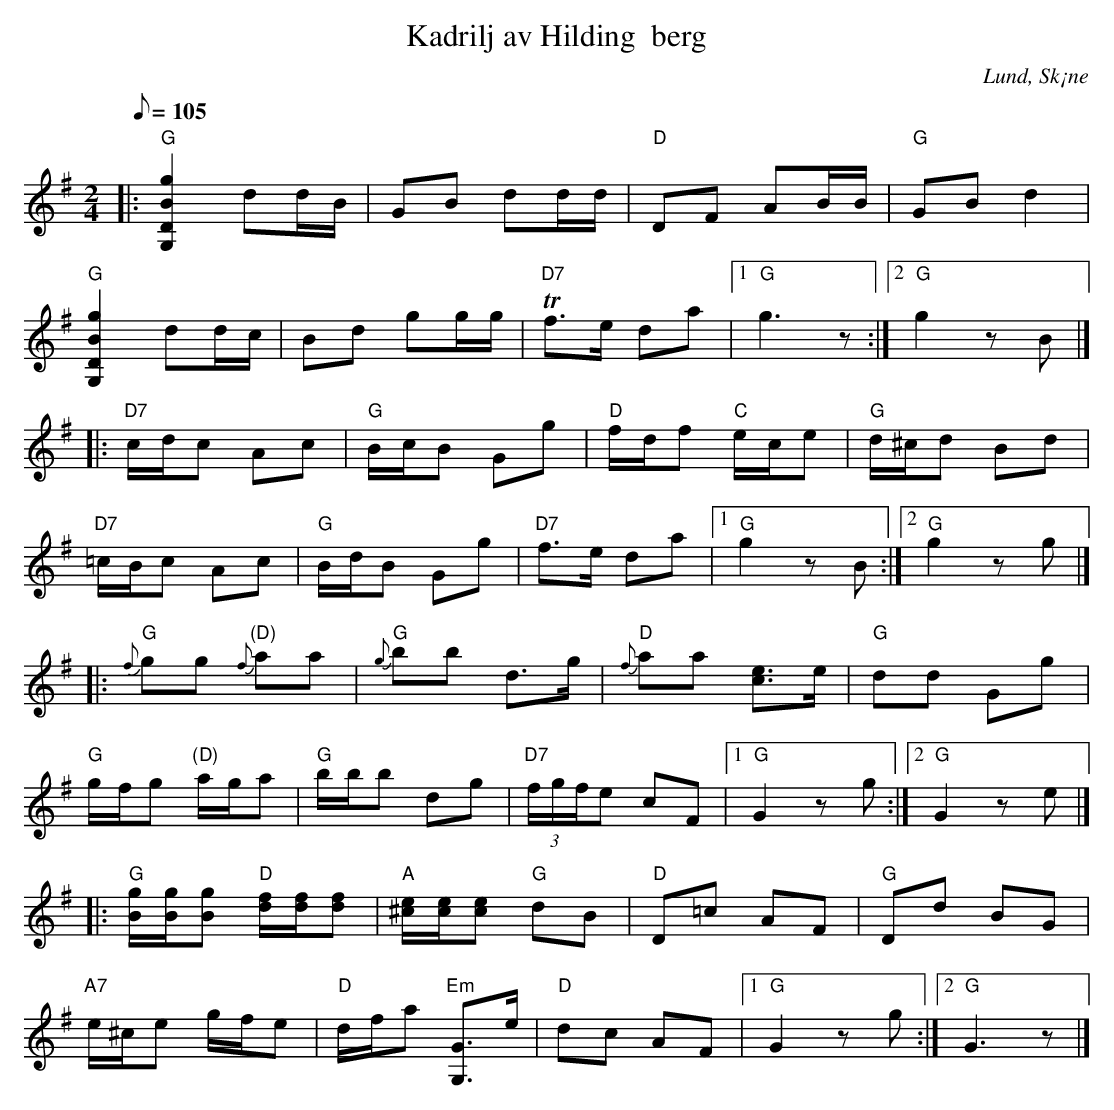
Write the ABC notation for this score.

X:1
T:Kadrilj av Hilding  berg
O:Lund, Sk¡ne
M:2/4
L:1/9
Q:1/8=105
V:1 clef=G
K:G
|: "G"[G,2D2B2g2] dd/B/ | GB dd/d/ | "D"DF AB/B/ | "G"GB d2 |
"G"[G,2D2B2g2] dd/c/ | Bd gg/g/ | "D7"Tf>e da |1 "G"g3 z :|2 "G"g2 zB |]
|: "D7"c/d/c Ac | "G"B/c/B Gg | "D"f/d/f "C"e/c/e | "G"d/^c/d Bd |
"D7"=c/B/c Ac | "G"B/d/B Gg | "D7"f>e da |1 "G"g2 zB :|2 "G"g2 zg |]
|: "G"{f}gg "(D)"{f}aa | "G"{g}bb d>g | "D"{f}aa [ce]>e | "G"dd Gg |
"G"g/f/g "(D)"a/g/a | "G"b/b/b dg | "D7"(3f/g/f/e cF |1 "G"G2 zg :|2 "G"G2 ze |]
|: "G"[B/g/][B/g/][Bg] "D"[d/f/][d/f/][df] | "A"[^c/e/][c/e/][ce] "G"dB | "D"D=c AF | "G"Dd BG |
"A7"e/^c/e g/f/e | "D"d/f/a "Em"[G,G]>e | "D"dc AF |1 "G"G2 zg :|2 "G"G3 z |]
